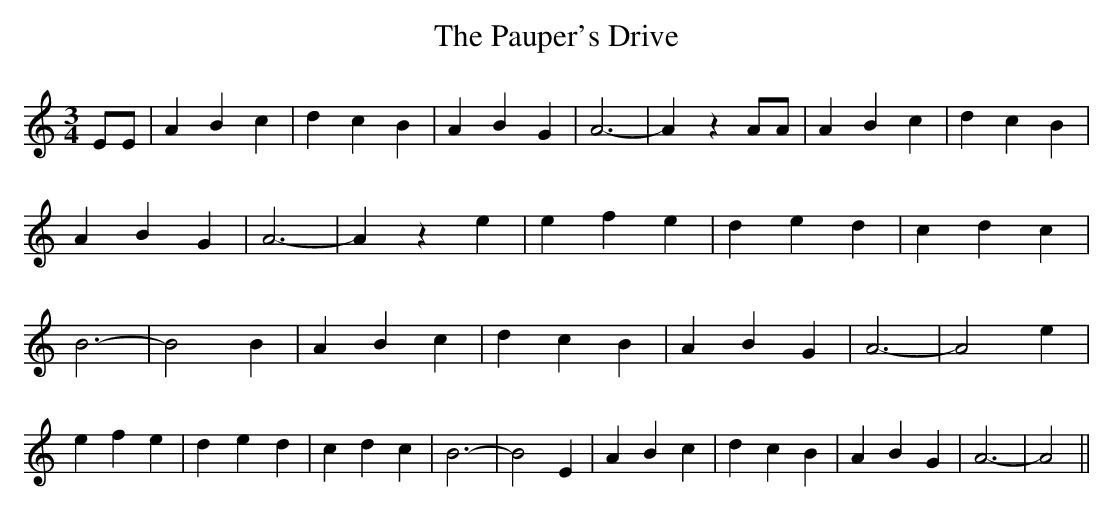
X:1
T:The Pauper's Drive
M:3/4
L:1/4
K:C
 E/2E/2| A B c| d c B| A B G| A3-| A z A/2A/2| A B c| d c B| A B G|\
 A3-| A z e| e f e| d e d| c d c| B3-| B2 B| A B c| d c B| A B G| A3-|\
 A2 e| e f e| d- e- d| c d c| B3-| B2 E| A B c| d c B| A B G| A3-|\
 A2||
